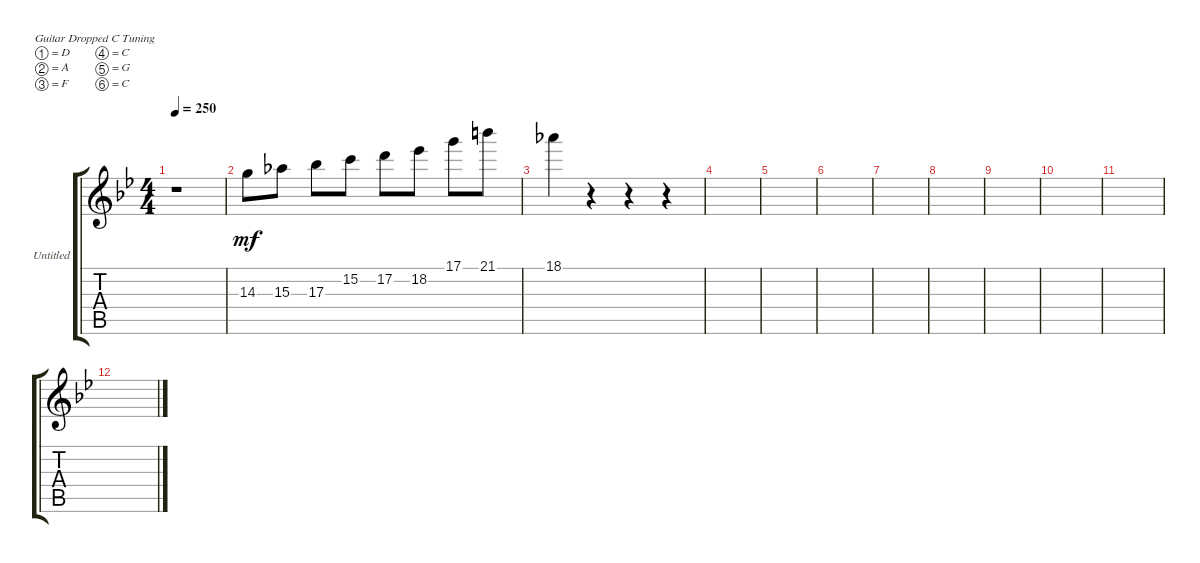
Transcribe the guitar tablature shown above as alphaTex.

\bracketExtendMode groupsimilarinstruments
\firstSystemTrackNameOrientation horizontal
\otherSystemsTrackNameOrientation horizontal
\track ("Untitled" "Untitled") {instrument distortionguitar}
\staff {score tabs}
\tuning (D4 A3 F3 C3 G2 C2)
\ts (4 4)
\tempo 250
\clef g2
\ks bb
r.1{dy mf} |
14.3.8 15.3.8 17.3.8 15.2.8 17.2.8 18.2.8 17.1.8 21.1.8 |
18.1.4 r.4 r.4 r.4 |
\section ("" "")
|
|
|
|
|
|
|
|
\section ("" "")
